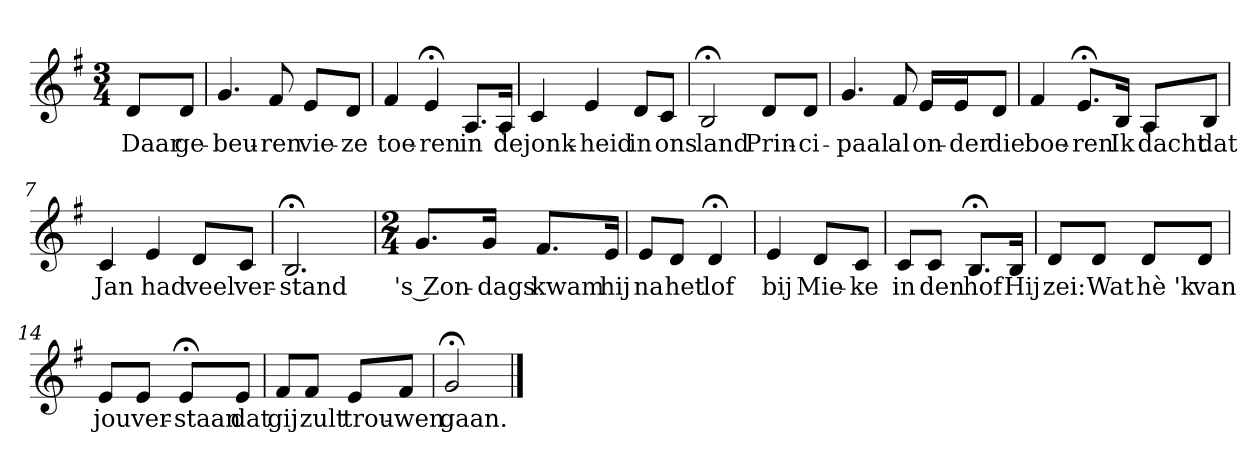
**kern	**text
*part1	*part1
*staff1	*staff1
*k[f#]	*
*G:	*
*M3/4	*
*MM120	*
=	=
8dL	Daar
8dJ	ge-
=1	=1
4.g	-beu-
8f#	-ren
8eL	vie-
8dJ	-ze
=2	=2
4f#	toe-
4e;<	-ren
8.AL	in
16AJk	de
=3	=3
4c	jonk-
4e	-heid
8dL	in
8cJ	ons
=4	=4
2B;<	land
8dL	Prin-
8dJ	-ci-
=5	=5
4.g	-paal
8f#	al
16eLL	on-
16eJ	-der
8dJ	die
=6	=6
4f#	boe-
8.e;<L	-ren
16BJk	Ik
8AL	dacht
8BJ	dat
=7	=7
4c	Jan
4e	had
8dL	veel
8cJ	ver-
=8	=8
2.B;<	-stand
=9	=9
*M2/4	*
8.gL	's Zon-
16gJk	-dags
8.f#L	kwam
16eJk	hij
=10	=10
8eL	na
8dJ	het
4d;<	lof
=11	=11
4e	bij
8dL	Mie-
8cJ	-ke
=12	=12
8cL	in
8cJ	den
8.B;<L	hof
16BJk	Hij
=13	=13
8dL	zei:
8dJ	Wat
8dL	hè 'k
8dJ	van
=14	=14
8eL	jou
8eJ	ver-
8e;<L	-staan
8eJ	dat
=15	=15
8f#L	gij
8f#J	zult
8eL	trou-
8f#J	-wen
=16	=16
2g;<	gaan.
==	==
*-	*-
